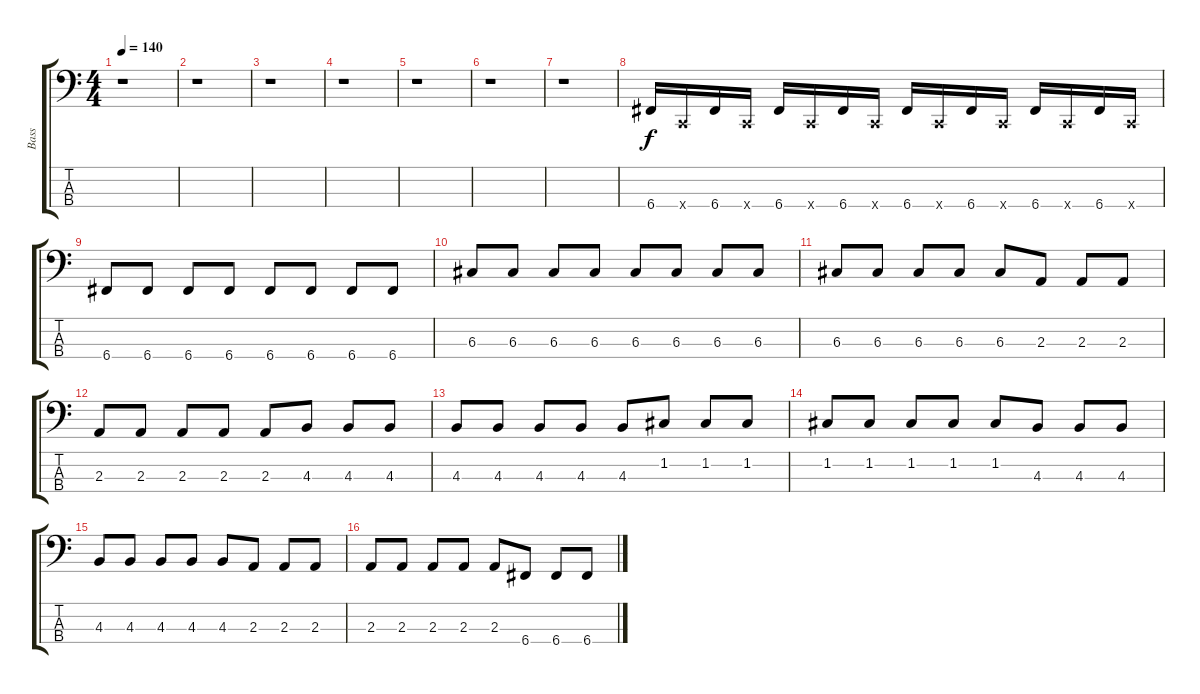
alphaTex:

\track ("Bass" "Bass") {instrument electricbasspick}
\staff {score tabs}
\tuning (F2 C2 G1 C1) {hide}
\ts (4 4)
\tempo 140
\clef f4
\ks c
r.1{dy f instrument electricbasspick} |
r.1 |
r.1 |
r.1 |
r.1 |
r.1 |
r.1 |
6.4.16 0.4{x}.16 6.4.16 0.4{x}.16 6.4.16 0.4{x}.16 6.4.16 0.4{x}.16 6.4.16 0.4{x}.16 6.4.16 0.4{x}.16 6.4.16 0.4{x}.16 6.4.16 0.4{x}.16 |
6.4.8 6.4.8 6.4.8 6.4.8 6.4.8 6.4.8 6.4.8 6.4.8 |
6.3.8 6.3.8 6.3.8 6.3.8 6.3.8 6.3.8 6.3.8 6.3.8 |
6.3.8 6.3.8 6.3.8 6.3.8 6.3.8 2.3.8 2.3.8 2.3.8 |
2.3.8 2.3.8 2.3.8 2.3.8 2.3.8 4.3.8 4.3.8 4.3.8 |
4.3.8 4.3.8 4.3.8 4.3.8 4.3.8 1.2.8 1.2.8 1.2.8 |
1.2.8 1.2.8 1.2.8 1.2.8 1.2.8 4.3.8 4.3.8 4.3.8 |
4.3.8 4.3.8 4.3.8 4.3.8 4.3.8 2.3.8 2.3.8 2.3.8 |
2.3.8 2.3.8 2.3.8 2.3.8 2.3.8 6.4.8 6.4.8 6.4.8
